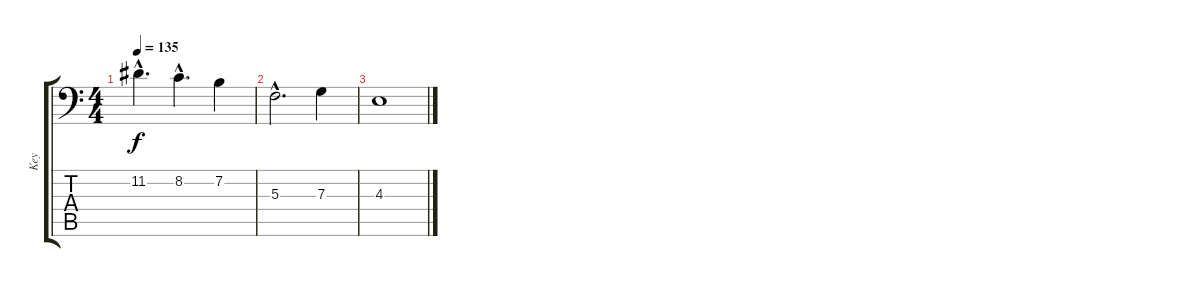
\track ("Key" "Key") {instrument lead6voice}
\staff {score tabs}
\tuning (A3 E3 C3 G2 D2 A1) {hide}
\ts (4 4)
\tempo 135
\clef f4
\ks c
11.2{hac}.4{d dy f} 8.2{hac}.4{d} 7.2.4 |
5.3{hac}.2{d} 7.3.4 |
4.3.1
